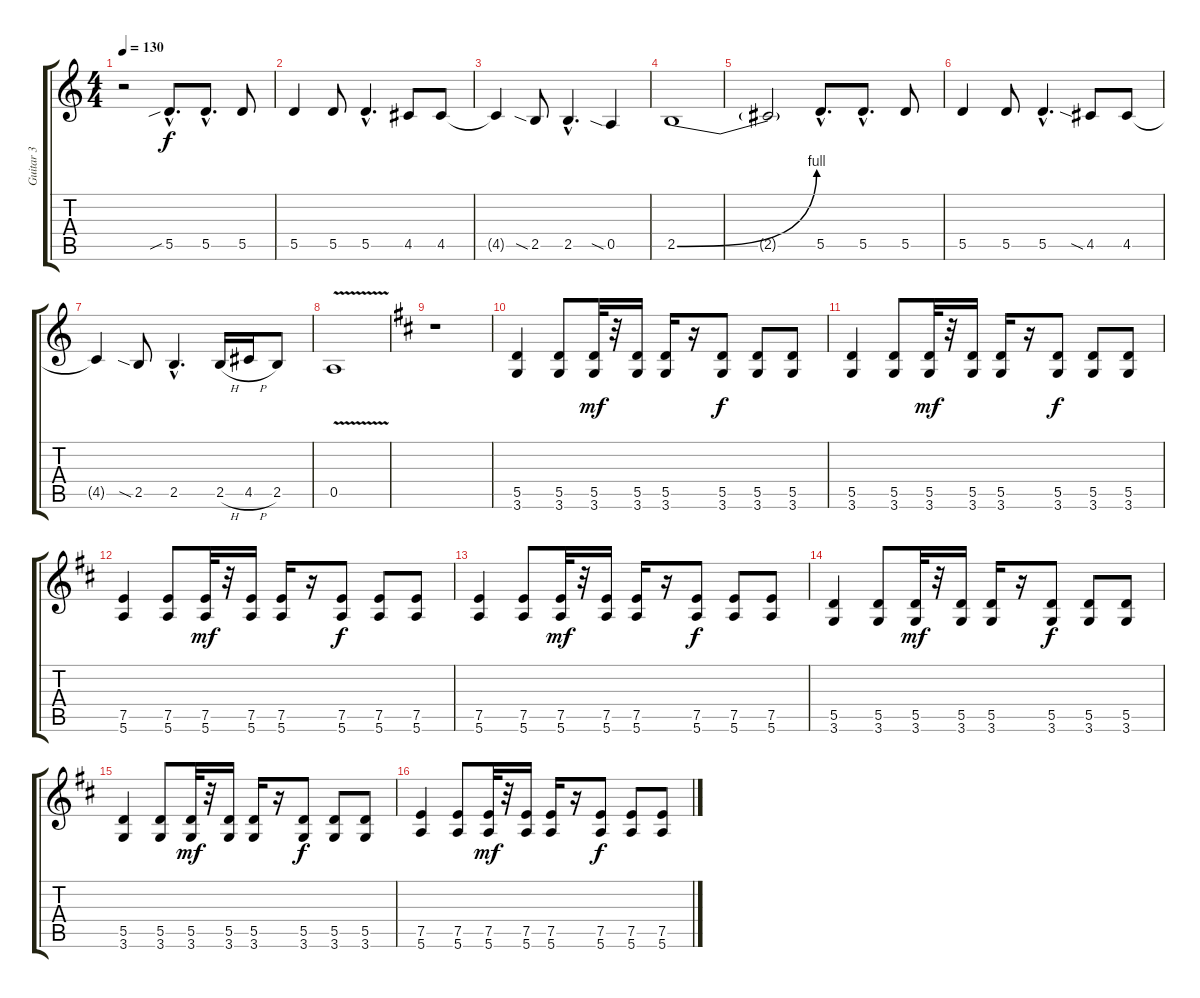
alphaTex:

\track ("Guitar 3" "Guitar 3") {instrument overdrivenguitar}
\staff {score tabs}
\tuning (E4 B3 G3 D3 A2 E2) {hide}
\ts (4 4)
\tempo 130
\clef g2
\ks c
r.2{dy f instrument overdrivenguitar} 5.5{sib hac}.8{d} 5.5{hac}.8{d} 5.5.8 |
5.5.4 5.5.8 5.5{hac}.4{d} 4.5.8 4.5.8 |
4.5{t}.4 2.5{sia}.8 2.5{hac}.4{d} 0.5{sia}.4 |
2.5{be (bend 0 0 60 4)}.1 |
2.5{t}.2 5.5{hac}.8{d} 5.5{hac}.8{d} 5.5.8 |
5.5.4 5.5.8 5.5{hac}.4{d} 4.5{sia}.8 4.5.8 |
4.5{t}.4 2.5{sia}.8 2.5{hac}.4{d} 2.5{h}.16 4.5{h}.16 2.5.8 |
0.5{v}.1 |
\ks d
r.1 |
(5.5 3.6).4{instrument distortionguitar} (5.5 3.6).8 (5.5 3.6).32{dy mf} r.32 (5.5 3.6).16 (5.5 3.6).16 r.16 (5.5 3.6).8{dy f} (5.5 3.6).8 (5.5 3.6).8 |
(5.5 3.6).4 (5.5 3.6).8 (5.5 3.6).32{dy mf} r.32 (5.5 3.6).16 (5.5 3.6).16 r.16 (5.5 3.6).8{dy f} (5.5 3.6).8 (5.5 3.6).8 |
(7.5 5.6).4 (7.5 5.6).8 (7.5 5.6).32{dy mf} r.32 (7.5 5.6).16 (7.5 5.6).16 r.16 (7.5 5.6).8{dy f} (7.5 5.6).8 (7.5 5.6).8 |
(7.5 5.6).4 (7.5 5.6).8 (7.5 5.6).32{dy mf} r.32 (7.5 5.6).16 (7.5 5.6).16 r.16 (7.5 5.6).8{dy f} (7.5 5.6).8 (7.5 5.6).8 |
(5.5 3.6).4 (5.5 3.6).8 (5.5 3.6).32{dy mf} r.32 (5.5 3.6).16 (5.5 3.6).16 r.16 (5.5 3.6).8{dy f} (5.5 3.6).8 (5.5 3.6).8 |
(5.5 3.6).4 (5.5 3.6).8 (5.5 3.6).32{dy mf} r.32 (5.5 3.6).16 (5.5 3.6).16 r.16 (5.5 3.6).8{dy f} (5.5 3.6).8 (5.5 3.6).8 |
(7.5 5.6).4 (7.5 5.6).8 (7.5 5.6).32{dy mf} r.32 (7.5 5.6).16 (7.5 5.6).16 r.16 (7.5 5.6).8{dy f} (7.5 5.6).8 (7.5 5.6).8
